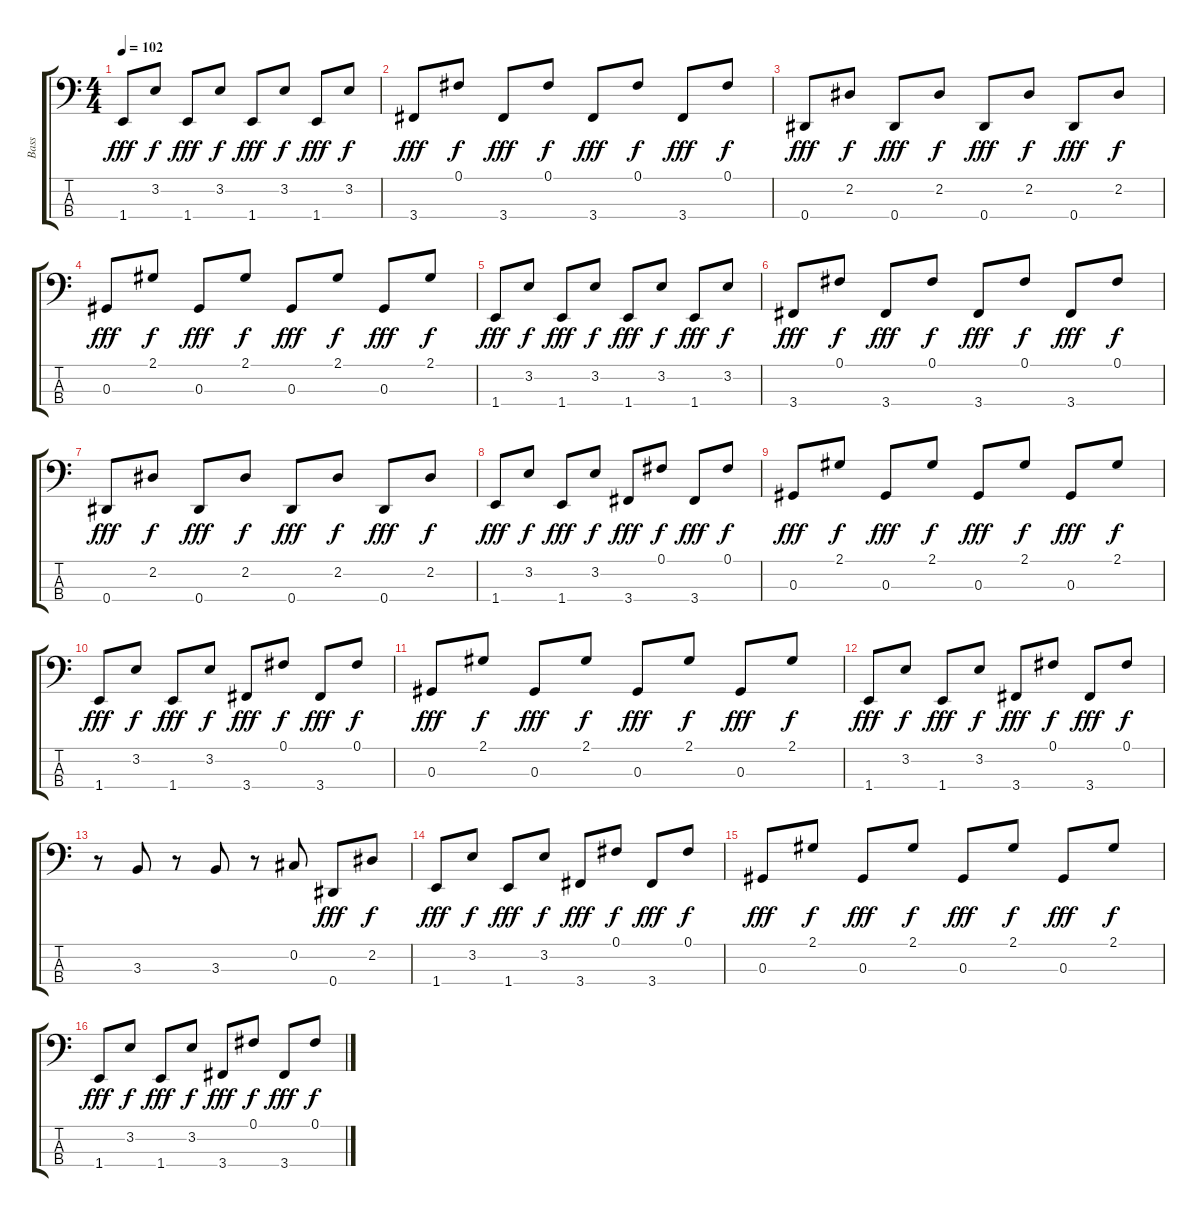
\track ("Bass" "Bass") {instrument electricbassfinger}
\staff {score tabs}
\tuning (Gb2 Db2 Ab1 Eb1) {hide}
\ts (4 4)
\tempo 102
\clef f4
\ks c
1.4.8{dy fff} 3.2.8{dy f} 1.4.8{dy fff} 3.2.8{dy f} 1.4.8{dy fff} 3.2.8{dy f} 1.4.8{dy fff} 3.2.8{dy f} |
3.4.8{dy fff} 0.1.8{dy f} 3.4.8{dy fff} 0.1.8{dy f} 3.4.8{dy fff} 0.1.8{dy f} 3.4.8{dy fff} 0.1.8{dy f} |
0.4.8{dy fff} 2.2.8{dy f} 0.4.8{dy fff} 2.2.8{dy f} 0.4.8{dy fff} 2.2.8{dy f} 0.4.8{dy fff} 2.2.8{dy f} |
0.3.8{dy fff} 2.1.8{dy f} 0.3.8{dy fff} 2.1.8{dy f} 0.3.8{dy fff} 2.1.8{dy f} 0.3.8{dy fff} 2.1.8{dy f} |
1.4.8{dy fff} 3.2.8{dy f} 1.4.8{dy fff} 3.2.8{dy f} 1.4.8{dy fff} 3.2.8{dy f} 1.4.8{dy fff} 3.2.8{dy f} |
3.4.8{dy fff} 0.1.8{dy f} 3.4.8{dy fff} 0.1.8{dy f} 3.4.8{dy fff} 0.1.8{dy f} 3.4.8{dy fff} 0.1.8{dy f} |
0.4.8{dy fff} 2.2.8{dy f} 0.4.8{dy fff} 2.2.8{dy f} 0.4.8{dy fff} 2.2.8{dy f} 0.4.8{dy fff} 2.2.8{dy f} |
1.4.8{dy fff} 3.2.8{dy f} 1.4.8{dy fff} 3.2.8{dy f} 3.4.8{dy fff} 0.1.8{dy f} 3.4.8{dy fff} 0.1.8{dy f} |
0.3.8{dy fff} 2.1.8{dy f} 0.3.8{dy fff} 2.1.8{dy f} 0.3.8{dy fff} 2.1.8{dy f} 0.3.8{dy fff} 2.1.8{dy f} |
1.4.8{dy fff} 3.2.8{dy f} 1.4.8{dy fff} 3.2.8{dy f} 3.4.8{dy fff} 0.1.8{dy f} 3.4.8{dy fff} 0.1.8{dy f} |
0.3.8{dy fff} 2.1.8{dy f} 0.3.8{dy fff} 2.1.8{dy f} 0.3.8{dy fff} 2.1.8{dy f} 0.3.8{dy fff} 2.1.8{dy f} |
1.4.8{dy fff} 3.2.8{dy f} 1.4.8{dy fff} 3.2.8{dy f} 3.4.8{dy fff} 0.1.8{dy f} 3.4.8{dy fff} 0.1.8{dy f} |
r.8 3.3.8 r.8 3.3.8 r.8 0.2.8 0.4.8{dy fff} 2.2.8{dy f} |
1.4.8{dy fff} 3.2.8{dy f} 1.4.8{dy fff} 3.2.8{dy f} 3.4.8{dy fff} 0.1.8{dy f} 3.4.8{dy fff} 0.1.8{dy f} |
0.3.8{dy fff} 2.1.8{dy f} 0.3.8{dy fff} 2.1.8{dy f} 0.3.8{dy fff} 2.1.8{dy f} 0.3.8{dy fff} 2.1.8{dy f} |
1.4.8{dy fff} 3.2.8{dy f} 1.4.8{dy fff} 3.2.8{dy f} 3.4.8{dy fff} 0.1.8{dy f} 3.4.8{dy fff} 0.1.8{dy f}
